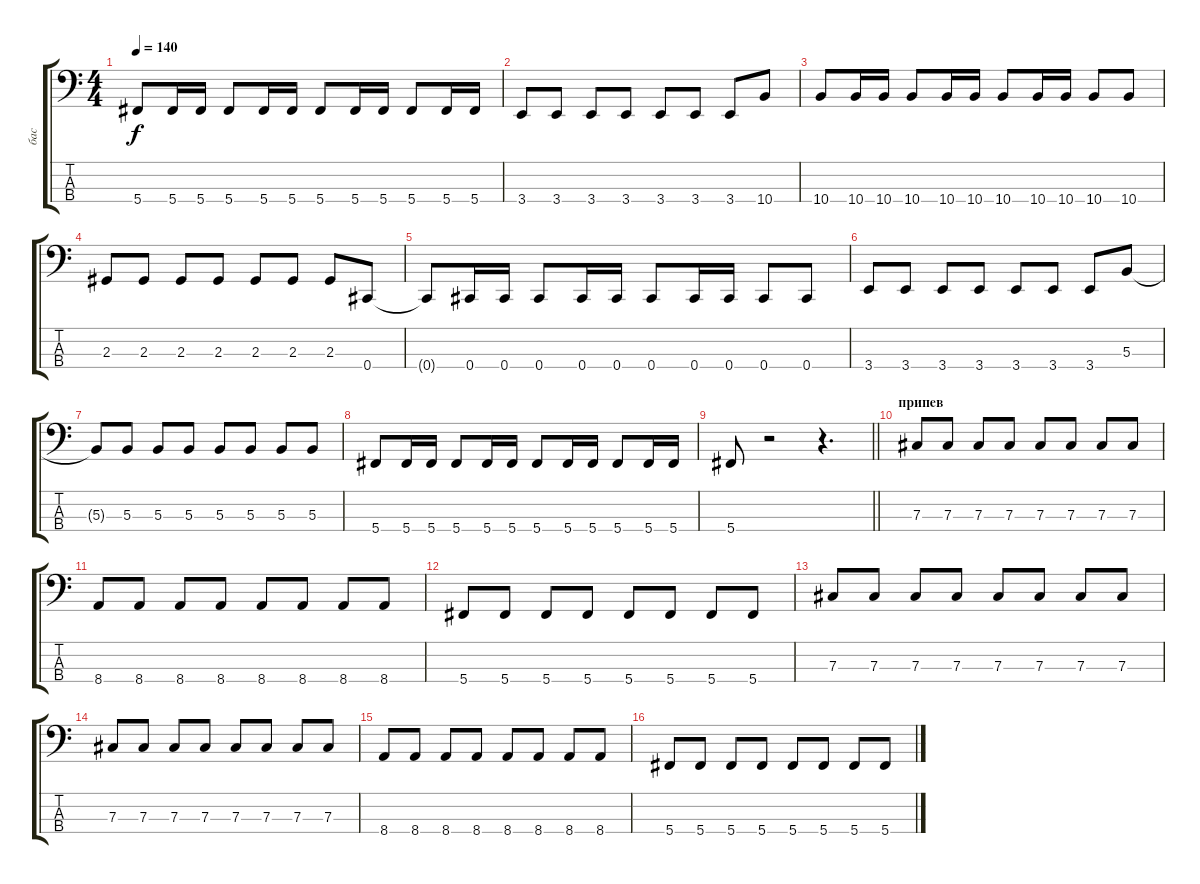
\track ("бас" "бас") {instrument electricbassfinger}
\staff {score tabs}
\tuning (E2 B1 Gb1 Db1) {hide}
\ts (4 4)
\tempo 140
\clef f4
\ks c
5.4.8{dy f} 5.4.16 5.4.16 5.4.8 5.4.16 5.4.16 5.4.8 5.4.16 5.4.16 5.4.8 5.4.16 5.4.16 |
3.4.8 3.4.8 3.4.8 3.4.8 3.4.8 3.4.8 3.4.8 10.4.8 |
10.4.8 10.4.16 10.4.16 10.4.8 10.4.16 10.4.16 10.4.8 10.4.16 10.4.16 10.4.8 10.4.8 |
2.3.8 2.3.8 2.3.8 2.3.8 2.3.8 2.3.8 2.3.8 0.4.8 |
0.4{t}.8 0.4.16 0.4.16 0.4.8 0.4.16 0.4.16 0.4.8 0.4.16 0.4.16 0.4.8 0.4.8 |
3.4.8 3.4.8 3.4.8 3.4.8 3.4.8 3.4.8 3.4.8 5.3.8 |
5.3{t}.8 5.3.8 5.3.8 5.3.8 5.3.8 5.3.8 5.3.8 5.3.8 |
5.4.8 5.4.16 5.4.16 5.4.8 5.4.16 5.4.16 5.4.8 5.4.16 5.4.16 5.4.8 5.4.16 5.4.16 |
\barLineRight lightlight
5.4.8 r.2 r.4{d} |
\section ("" "припев")
7.3.8 7.3.8 7.3.8 7.3.8 7.3.8 7.3.8 7.3.8 7.3.8 |
8.4.8 8.4.8 8.4.8 8.4.8 8.4.8 8.4.8 8.4.8 8.4.8 |
5.4.8 5.4.8 5.4.8 5.4.8 5.4.8 5.4.8 5.4.8 5.4.8 |
7.3.8 7.3.8 7.3.8 7.3.8 7.3.8 7.3.8 7.3.8 7.3.8 |
7.3.8 7.3.8 7.3.8 7.3.8 7.3.8 7.3.8 7.3.8 7.3.8 |
8.4.8 8.4.8 8.4.8 8.4.8 8.4.8 8.4.8 8.4.8 8.4.8 |
5.4.8 5.4.8 5.4.8 5.4.8 5.4.8 5.4.8 5.4.8 5.4.8
